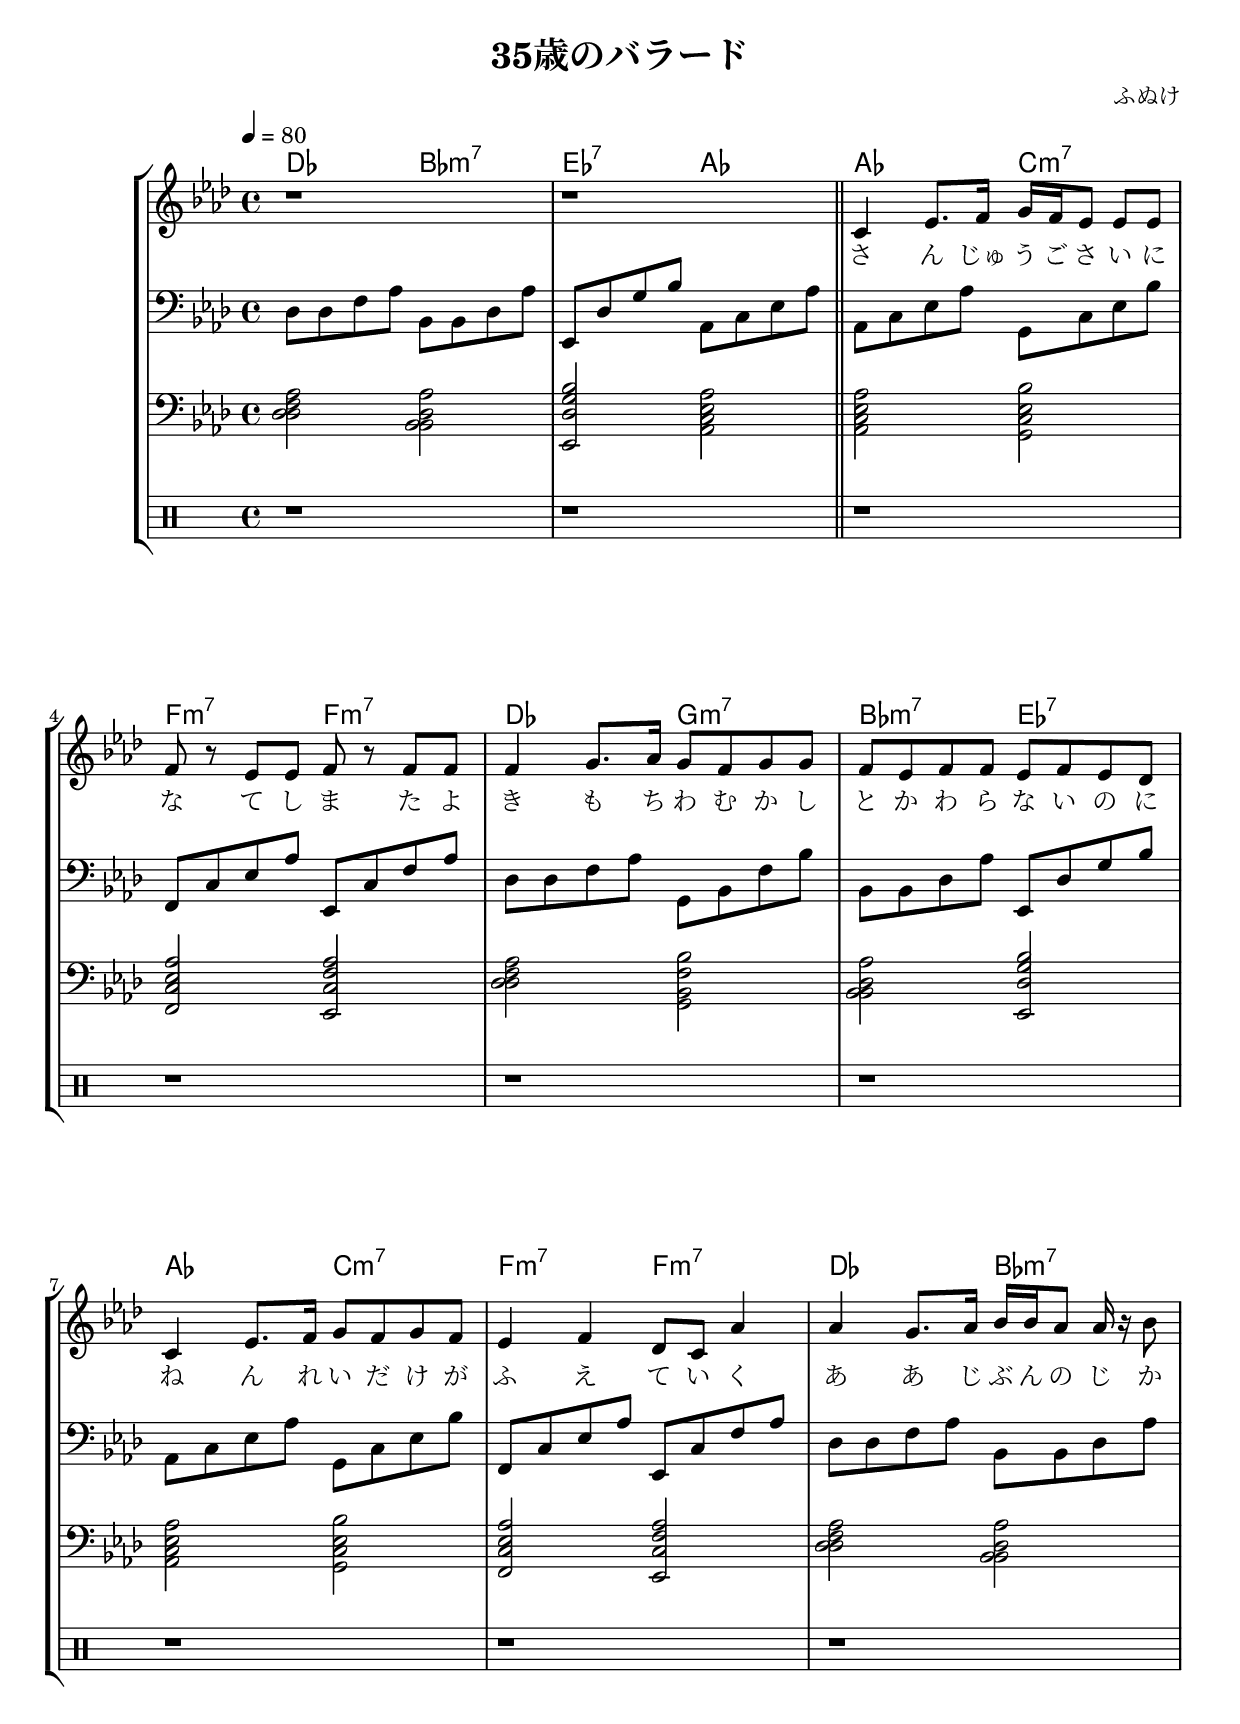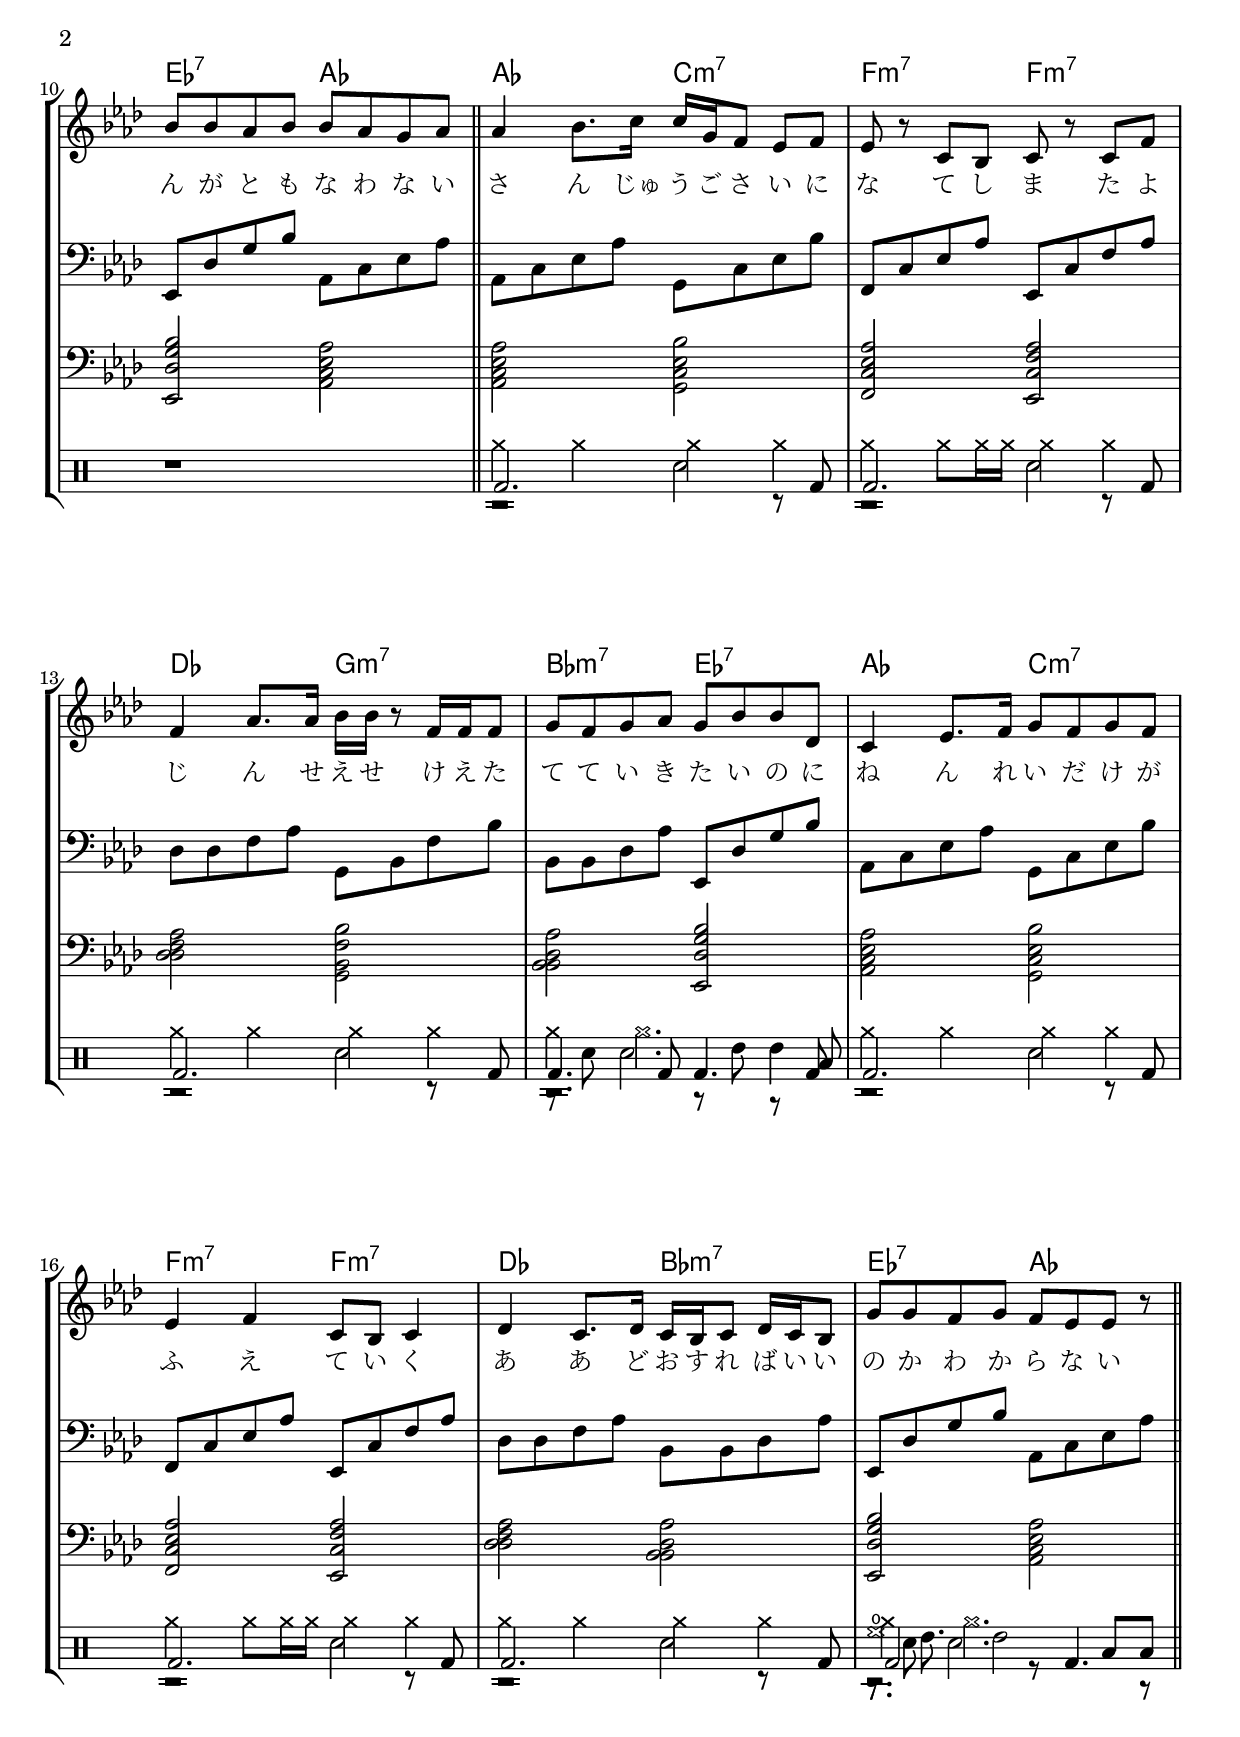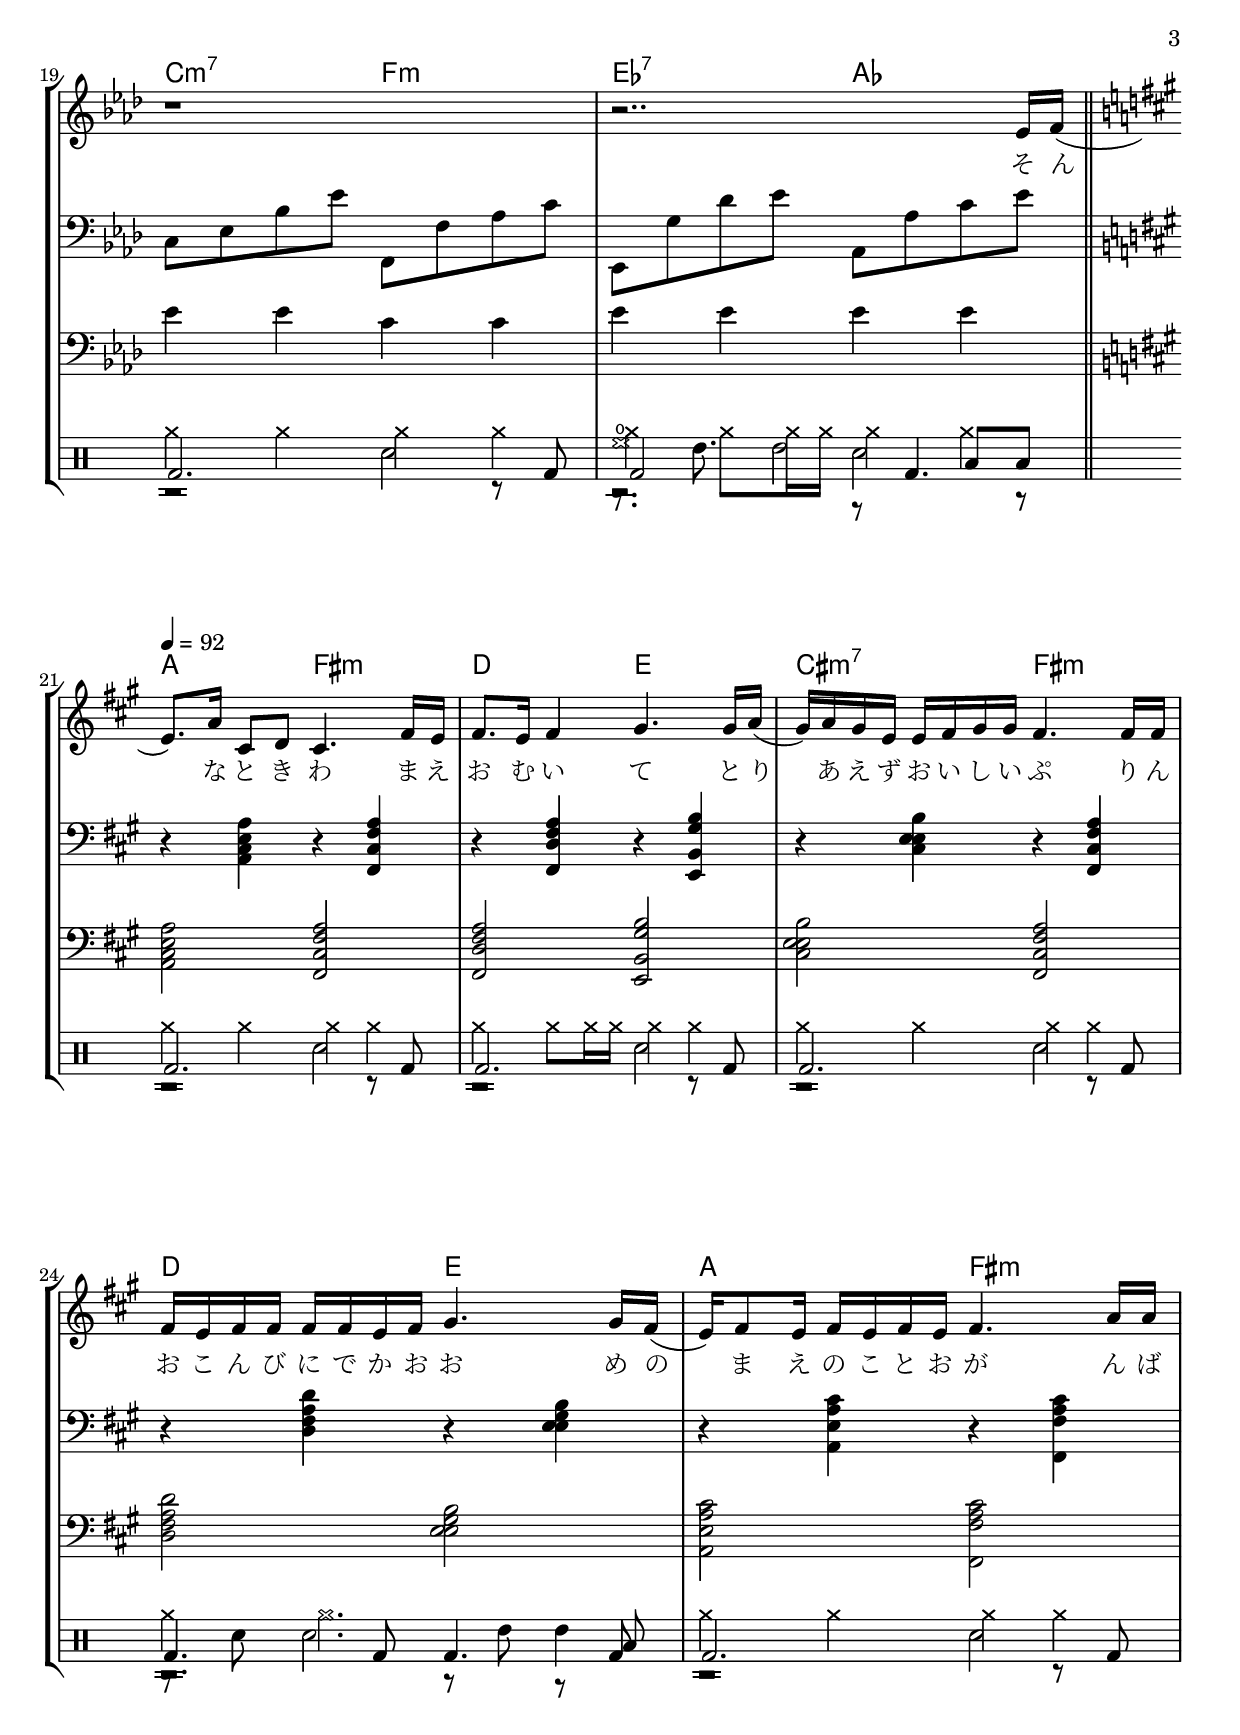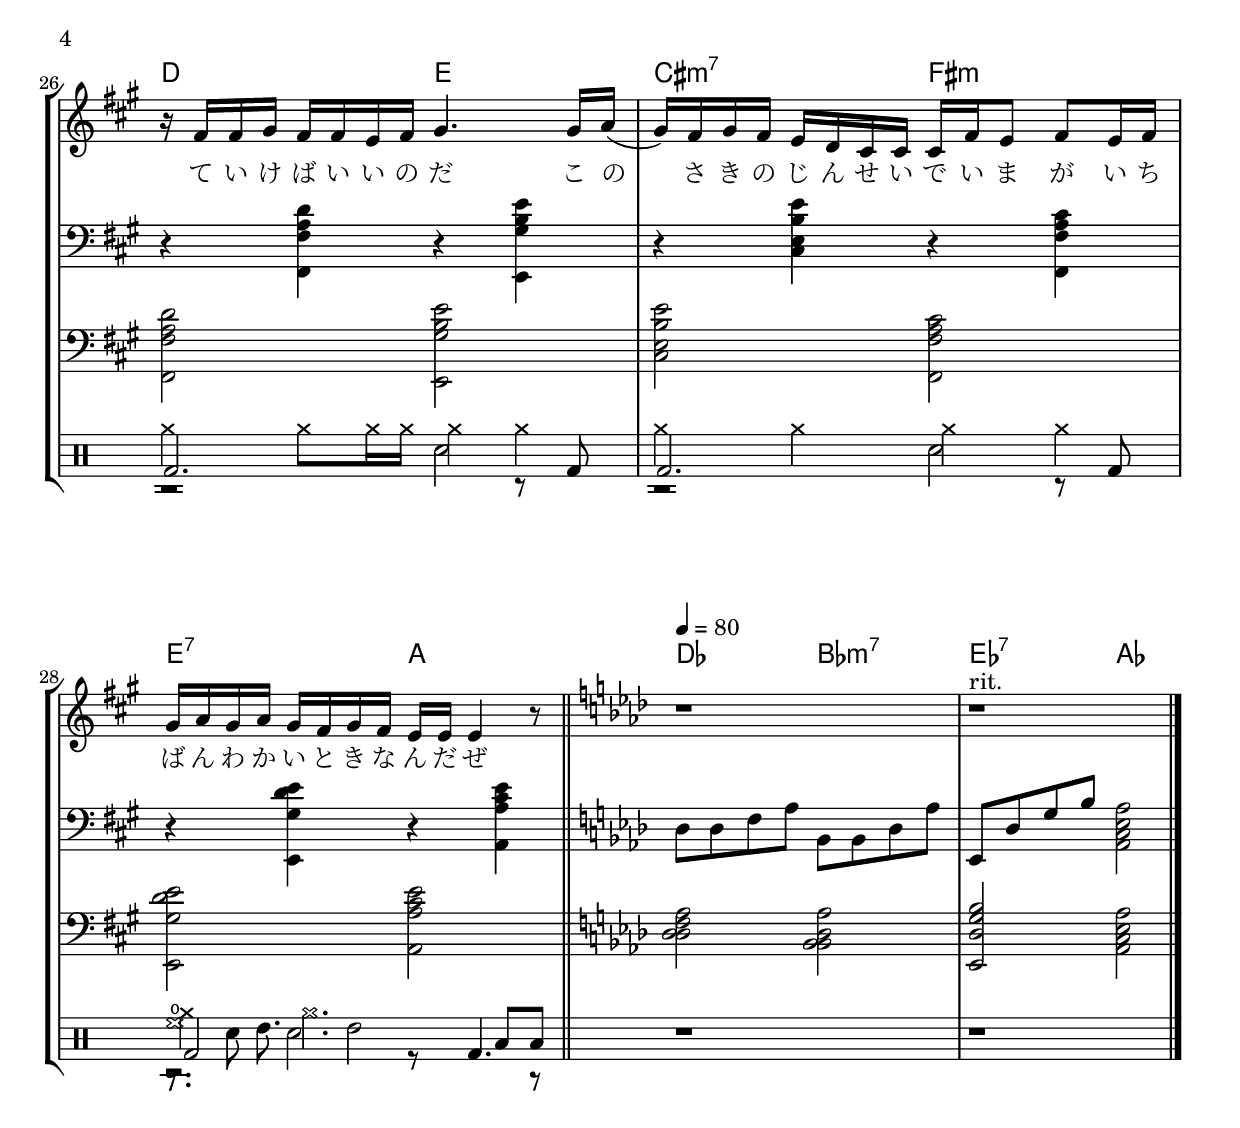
\version "2.12.1"

\header {
	title = \markup {35歳のバラード}
	composer = \markup \center-column {ふぬけ}
}

harmony = \chordmode {
	des2 bes:min7 es:7 as 

	as c:min7 f:min7 f:min7 des g:min7 bes:min7 es:7 as c:min7 f:min7 f:min7 des bes:min7 es:7 as 

	as c:min7 f:min7 f:min7 des g:min7 bes:min7 es:7 as c:min7 f:min7 f:min7 des bes:min7 es:7 as 

	c:min7 f:m es:7 as 

	a fis:m d e cis:min7 fis:m d e a fis:m d e cis:min7 fis:m e:7 a 

	des bes:min7 es:7 as 
}

melody = {
	\key as \major
	\tempo 4 = 80
	r1 | r1   
	\set Staff.midiInstrument = #"fss0.35"
	 c'4  es'8.  f'16  g'16  f'16  es'8  es'8  es'8 
	f'8  r8  es'8  es'8  f'8  r8  f'8  f'8 
	f'4  g'8.  as'16  g'8  f'8  g'8  g'8 
	f'8  es'8  f'8  f'8  es'8  f'8  es'8  des'8 
	c'4  es'8.  f'16  g'8  f'8  g'8  f'8 
	es'4  f'4  des'8  c'8  as'4 
	as'4  g'8.  as'16  bes'16  bes'16  as'8  as'16  r16  bes'8 
	bes'8  bes'8  as'8  bes'8  bes'8  as'8  g'8  as'8
	\set Staff.midiInstrument = #"fss0.35"
	 as'4  bes'8.  c''16  c''16  g'16  f'8  es'8  f'8 
	es'8  r8  c'8  bes8  c'8  r8  c'8  f'8 
	f'4  as'8.  as'16  bes'16  bes'16  r8  f'16  f'16  f'8 
	g'8  f'8  g'8  as'8  g'8  bes'8  bes'8  des'8 
	c'4  es'8.  f'16  g'8  f'8  g'8  f'8 
	es'4  f'4  c'8  bes8  c'4 
	des'4  c'8.  des'16  c'16  bes16  c'8  des'16  c'16  bes8 
	g'8  g'8  f'8  g'8  f'8  es'8  es'8  	r8 	r1 | r2.. 
	\set Staff.midiInstrument = #"fss0.35"
	es'16  f'16 
	(	\key a \major
	\tempo 4 = 92
e'8.)  a'16  cis'8  d'8  cis'4.  fis'16  e'16 
	fis'8.  e'16  fis'4  gis'4.  gis'16  a'16 
	(gis'16)  a'16  gis'16  e'16  e'16  fis'16  gis'16  gis'16  fis'4.  fis'16  fis'16 
	fis'16  e'16  fis'16  fis'16  fis'16  fis'16  e'16  fis'16  gis'4.  gis'16  fis'16 
	(e'16)  fis'8  e'16  fis'16  e'16  fis'16  e'16  fis'4.  a'16  a'16 
	r16  fis'16  fis'16  gis'16  fis'16  fis'16  e'16  fis'16  gis'4.  gis'16  a'16 
	(gis'16)  fis'16  gis'16  fis'16  e'16  d'16  cis'16  cis'16  cis'16  fis'16  e'8  fis'8  e'16  fis'16 
	gis'16  a'16  gis'16  a'16  gis'16  fis'16  gis'16  fis'16  e'16  e'16  e'4  	r8 	\key as \major
	\tempo 4 = 80
	r1 | r1^"rit." \bar "|."
}

words = \lyricmode {
	
	さ  ん  じゅ  う  ご  さ  い  に  な  て  し  ま  た  よ  き  も  ち  わ  む  か  し  と  か  わ  ら  な  い  の  に  ね  ん  れ  い  だ  け  が  ふ  え  て  い  く  あ  あ  じ  ぶ  ん  の  じ  か  ん  が  と  も  な  わ  な  い  
	さ  ん  じゅ  う  ご  さ  い  に  な  て  し  ま  た  よ  じ  ん  せ  え  せ  け  え  た  て  て  い  き  た  い  の  に  ね  ん  れ  い  だ  け  が  ふ  え  て  い  く  あ  あ  ど  お  す  れ  ば  い  い  の  か  わ  か  ら  な  い  
	
	そ  ん  な  と  き  わ  ま  え  お  む  い  て  と  り  あ  え  ず  お  い  し  い  ぷ  り  ん  お  こ  ん  び  に  で  か  お  お  め  の  ま  え  の  こ  と  お  が  ん  ば  て  い  け  ば  い  い  の  だ  こ  の  さ  き  の  じ  ん  せ  い  で  い  ま  が  い  ち  ば  ん  わ  か  い  と  き  な  ん  だ  ぜ  
	
}

tempochange = {
	\tempo 4 = 80
	r1 | r1 \bar "||"
	\tempo 4 = 80
	r1 | r1 | r1 | r1 | r1 | r1 | r1 | r1 \bar "||"
	\tempo 4 = 80
	r1 | r1 | r1 | r1 | r1 | r1 | r1 | r1 \bar "||"
	\tempo 4 = 80
	r1 | r1 \bar "||"
	\tempo 4 = 92
	r1 | r1 | r1 | r1 | r1 | r1 | r1 | r1 \bar "||"
	\tempo 4 = 80
	r1 | \tempo 4 = 60 r2 \tempo 4 = 53 r2 \bar "|."
}

mainacc = {
	\clef bass
	\set Staff.midiInstrument = #"Acoustic Guitar (steel)"
	\key as \major
	\tempo 4 = 80
	des8 des8 f8 as8
	bes,8 bes,8 des8 as8
	es,8 des8 g8 bes8
	as,8 c8 es8 as8
	\bar "||"

	\set Staff.midiInstrument = #"Acoustic Guitar (steel)"
	as,8 c8 es8 as8
	g,8 c8 es8 bes8
	f,8 c8 es8 as8
	es,8 c8 f8 as8
	des8 des8 f8 as8
	g,8 bes,8 f8 bes8
	bes,8 bes,8 des8 as8
	es,8 des8 g8 bes8
	as,8 c8 es8 as8
	g,8 c8 es8 bes8
	f,8 c8 es8 as8
	es,8 c8 f8 as8
	des8 des8 f8 as8
	bes,8 bes,8 des8 as8
	es,8 des8 g8 bes8
	as,8 c8 es8 as8
	\bar "||"

	\set Staff.midiInstrument = #"Acoustic Guitar (steel)"
	as,8 c8 es8 as8
	g,8 c8 es8 bes8
	f,8 c8 es8 as8
	es,8 c8 f8 as8
	des8 des8 f8 as8
	g,8 bes,8 f8 bes8
	bes,8 bes,8 des8 as8
	es,8 des8 g8 bes8
	as,8 c8 es8 as8
	g,8 c8 es8 bes8
	f,8 c8 es8 as8
	es,8 c8 f8 as8
	des8 des8 f8 as8
	bes,8 bes,8 des8 as8
	es,8 des8 g8 bes8
	as,8 c8 es8 as8
	\bar "||"

	\set Staff.midiInstrument = #"Acoustic Guitar (steel)"
	c8 es8 bes8 es'8
	f,8 f8 as8 c'8
	es,8 g8 des'8 es'8
	as,8 as8 c'8 es'8
	\bar "||"

	\set Staff.midiInstrument = #"Acoustic Guitar (steel)"
	\key a \major
	\tempo 4 = 92
	r4 <a, cis e a>4
	r4 <fis, cis fis a>4
	r4 <fis, d fis a>4
	r4 <e, b, gis b>4
	r4 <cis e e b>4
	r4 <fis, cis fis a>4
	r4 <d fis a d'>4
	r4 <e e gis b>4
	r4 <a, e a cis'>4
	r4 <fis, fis a cis'>4
	r4 <fis, fis a d'>4
	r4 <e, gis b e'>4
	r4 <cis e b e'>4
	r4 <fis, fis a cis'>4
	r4 <e, gis d' e'>4
	r4 <a, a cis' e'>4
	\bar "||"

	\set Staff.midiInstrument = #"Acoustic Guitar (steel)"
	\key as \major
	\tempo 4 = 80
	des8 des8 f8 as8
	bes,8 bes,8 des8 as8
	es,8 des8 g8 bes8
	<as, c es as>2
	\bar "|."
}

subacc = {
	\clef bass
	\set Staff.midiInstrument = #"Electric Guitar (clean)"
	\key as \major
	\tempo 4 = 80
	<des des f as>2
	<bes, bes, des as>2
	<es, des g bes>2
	<as, c es as>2
	\bar "||"

	\set Staff.midiInstrument = #"Electric Guitar (clean)"
	<as, c es as>2
	<g, c es bes>2
	<f, c es as>2
	<es, c f as>2
	<des des f as>2
	<g, bes, f bes>2
	<bes, bes, des as>2
	<es, des g bes>2
	<as, c es as>2
	<g, c es bes>2
	<f, c es as>2
	<es, c f as>2
	<des des f as>2
	<bes, bes, des as>2
	<es, des g bes>2
	<as, c es as>2
	\bar "||"

	\set Staff.midiInstrument = #"Electric Guitar (clean)"
	<as, c es as>2
	<g, c es bes>2
	<f, c es as>2
	<es, c f as>2
	<des des f as>2
	<g, bes, f bes>2
	<bes, bes, des as>2
	<es, des g bes>2
	<as, c es as>2
	<g, c es bes>2
	<f, c es as>2
	<es, c f as>2
	<des des f as>2
	<bes, bes, des as>2
	<es, des g bes>2
	<as, c es as>2
	\bar "||"

	\set Staff.midiInstrument = #"Electric Guitar (clean)"
	es'4 es'4
	c'4 c'4
	es'4 es'4
	es'4 es'4
	\bar "||"

	\set Staff.midiInstrument = #"Acoustic Guitar (steel)"
	\key a \major
	\tempo 4 = 92
	<a, cis e a>2
	<fis, cis fis a>2
	<fis, d fis a>2
	<e, b, gis b>2
	<cis e e b>2
	<fis, cis fis a>2
	<d fis a d'>2
	<e e gis b>2
	<a, e a cis'>2
	<fis, fis a cis'>2
	<fis, fis a d'>2
	<e, gis b e'>2
	<cis e b e'>2
	<fis, fis a cis'>2
	<e, gis d' e'>2
	<a, a cis' e'>2
	\bar "||"

	\set Staff.midiInstrument = #"Electric Guitar (clean)"
	\key as \major
	\tempo 4 = 80
	<des des f as>2
	<bes, bes, des as>2
	<es, des g bes>2
	<as, c es as>2
	\bar "|."
}

percA = {
	\drummode {
	r1 |r1 \bar "||"
	r1 |r1 |r1 |r1 |r1 |r1 |r1 |r1 \bar "||"
	cymr4 cymr4 cymr4 cymr4  |cymr4 cymr8 cymr16 cymr16 cymr4 cymr4  |cymr4 cymr4 cymr4 cymr4  |cymr4 cymr2.  |cymr4 cymr4 cymr4 cymr4  |cymr4 cymr8 cymr16 cymr16 cymr4 cymr4  |cymr4 cymr4 cymr4 cymr4  |cymr4 cymr2.  \bar "||"
	cymr4 cymr4 cymr4 cymr4  |cymr4 cymr8 cymr16 cymr16 cymr4 cymr4  \bar "||"
	cymr4 cymr4 cymr4 cymr4  |cymr4 cymr8 cymr16 cymr16 cymr4 cymr4  |cymr4 cymr4 cymr4 cymr4  |cymr4 cymr2.  |cymr4 cymr4 cymr4 cymr4  |cymr4 cymr8 cymr16 cymr16 cymr4 cymr4  |cymr4 cymr4 cymr4 cymr4  |cymr4 cymr2.  \bar "||"
	r1 |r1 \bar "|."
	}
}

percB = {
	\drummode {
	r1 |r1 \bar "||"
	r1 |r1 |r1 |r1 |r1 |r1 |r1 |r1 \bar "||"
	r2 sn2  |r2 sn2  |r2 sn2  |r8 sn8 sn2.  |r2 sn2  |r2 sn2  |r2 sn2  |r8 sn8 sn2.  \bar "||"
	r2 sn2  |r2 sn2  \bar "||"
	r2 sn2  |r2 sn2  |r2 sn2  |r8 sn8 sn2.  |r2 sn2  |r2 sn2  |r2 sn2  |r8 sn8 sn2.  \bar "||"
	r1 |r1 \bar "|."
	}
}

percC = {
	\drummode {
	r1 |r1 \bar "||"
	r1 |r1 |r1 |r1 |r1 |r1 |r1 |r1 \bar "||"
	bd2. r8 bd8  |bd2. r8 bd8  |bd2. r8 bd8  |bd4. bd8 bd4. bd8  |bd2. r8 bd8  |bd2. r8 bd8  |bd2. r8 bd8  |bd2 r8 bd4.  \bar "||"
	bd2. r8 bd8  |bd2 r8 bd4.  \bar "||"
	bd2. r8 bd8  |bd2. r8 bd8  |bd2. r8 bd8  |bd4. bd8 bd4. bd8  |bd2. r8 bd8  |bd2. r8 bd8  |bd2. r8 bd8  |bd2 r8 bd4.  \bar "||"
	r1 |r1 \bar "|."
	}
}

percD = {
	\drummode {
	r1 |r1 \bar "||"
	r1 |r1 |r1 |r1 |r1 |r1 |r1 |r1 \bar "||"
	r1 |r1 |r1 |r2 r8 tommh8 tommh4  |r1 |r1 |r1 |r8. tommh8. tommh2 r8  \bar "||"
	r1 |r8. tommh8. tommh2 r8  \bar "||"
	r1 |r1 |r1 |r2 r8 tommh8 tommh4  |r1 |r1 |r1 |r8. tommh8. tommh2 r8  \bar "||"
	r1 |r1 \bar "|."
	}
}

percE = {
	\drummode {
	r1 |r1 \bar "||"
	r1 |r1 |r1 |r1 |r1 |r1 |r1 |r1 \bar "||"
	r1 |r1 |r1 |r2. r8 toml8  |r1 |r1 |r1 |r2. toml8 toml8  \bar "||"
	r1 |r2. toml8 toml8  \bar "||"
	r1 |r1 |r1 |r2. r8 toml8  |r1 |r1 |r1 |r2. toml8 toml8  \bar "||"
	r1 |r1 \bar "|."
	}
}

percF = {
	\drummode {
	r1 | r1 \bar "||"
	r1 | r1 | r1 | r1 | r1 | r1 | r1 | r1 \bar "||"
	r1 |r1 |r1 |r1 |r1 |r1 |r1 |hho1  \bar "||"
	r1 |hho1  \bar "||"
	r1 |r1 |r1 |r1 |r1 |r1 |r1 |hho1  \bar "||"
	r1 | r1 \bar "|."
	}
}

\score {
	<<
		\new StaffGroup <<
			\new ChordNames {\harmony}
			\new Voice = "melody" {\melody}
			\new Lyrics \lyricsto "melody" \words
			\new Staff = "mainacc" {\mainacc}
			\new Staff = "subacc" {\subacc}
			\new DrumStaff <<
				\new DrumVoice {\percA}
				\new DrumVoice {\percB}
				\new DrumVoice {\percC}
				\new DrumVoice {\percD}
				\new DrumVoice {\percE}
				\new DrumVoice {\percF}
			>>
		>>
	>>
	\layout { }
}
